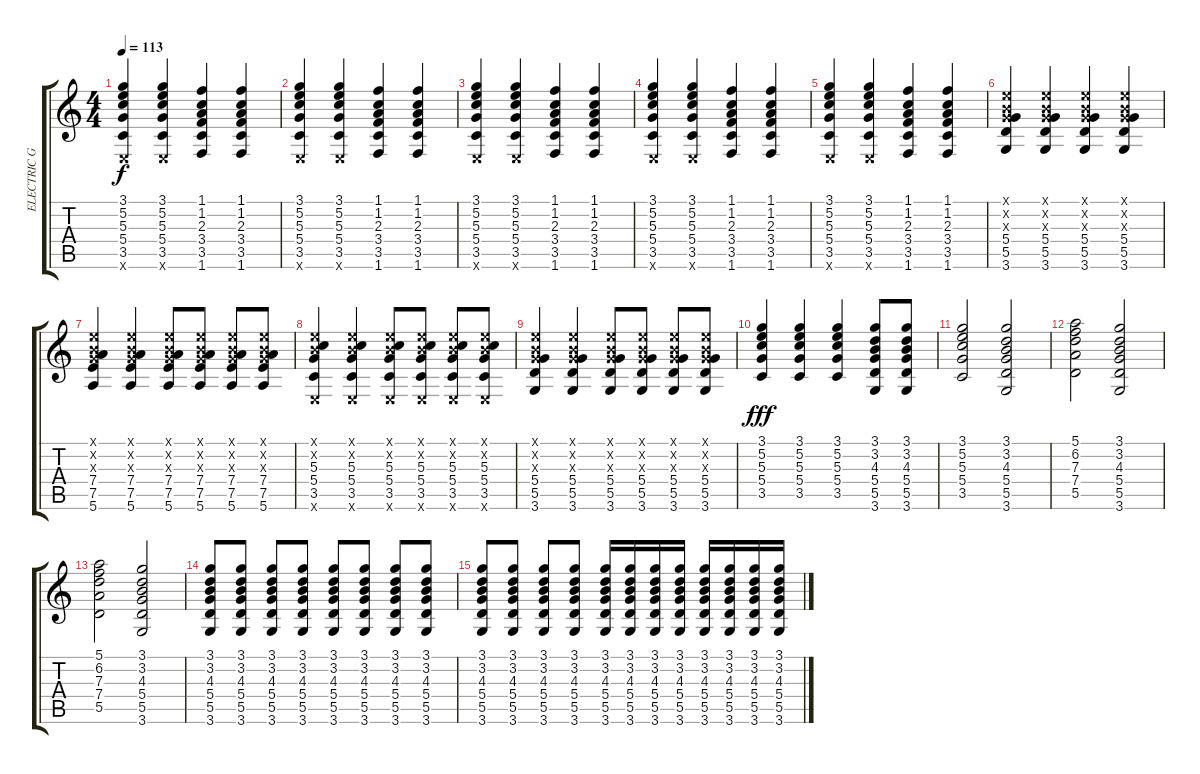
\track ("ELECTRIC GUITAR 2" "ELECTRIC G") {instrument distortionguitar}
\staff {score tabs}
\tuning (E4 B3 G3 D3 A2 E2) {hide}
\ts (4 4)
\tempo 113
\clef g2
\ks c
(3.1 5.2 5.3 5.4 3.5 0.6{x}).4{dy f} (3.1 5.2 5.3 5.4 3.5 0.6{x}).4 (1.1 1.2 2.3 3.4 3.5 1.6).4 (1.1 1.2 2.3 3.4 3.5 1.6).4 |
(3.1 5.2 5.3 5.4 3.5 0.6{x}).4 (3.1 5.2 5.3 5.4 3.5 0.6{x}).4 (1.1 1.2 2.3 3.4 3.5 1.6).4 (1.1 1.2 2.3 3.4 3.5 1.6).4 |
(3.1 5.2 5.3 5.4 3.5 0.6{x}).4 (3.1 5.2 5.3 5.4 3.5 0.6{x}).4 (1.1 1.2 2.3 3.4 3.5 1.6).4 (1.1 1.2 2.3 3.4 3.5 1.6).4 |
(3.1 5.2 5.3 5.4 3.5 0.6{x}).4 (3.1 5.2 5.3 5.4 3.5 0.6{x}).4 (1.1 1.2 2.3 3.4 3.5 1.6).4 (1.1 1.2 2.3 3.4 3.5 1.6).4 |
(3.1 5.2 5.3 5.4 3.5 0.6{x}).4 (3.1 5.2 5.3 5.4 3.5 0.6{x}).4 (1.1 1.2 2.3 3.4 3.5 1.6).4 (1.1 1.2 2.3 3.4 3.5 1.6).4 |
(0.1{x} 0.2{x} 0.3{x} 5.4 5.5 3.6).4 (0.1{x} 0.2{x} 0.3{x} 5.4 5.5 3.6).4 (0.1{x} 0.2{x} 0.3{x} 5.4 5.5 3.6).4 (0.1{x} 0.2{x} 0.3{x} 5.4 5.5 3.6).4 |
(0.1{x} 0.2{x} 0.3{x} 7.4 7.5 5.6).4 (0.1{x} 0.2{x} 0.3{x} 7.4 7.5 5.6).4 (0.1{x} 0.2{x} 0.3{x} 7.4 7.5 5.6).8 (0.1{x} 0.2{x} 0.3{x} 7.4 7.5 5.6).8 (0.1{x} 0.2{x} 0.3{x} 7.4 7.5 5.6).8 (0.1{x} 0.2{x} 0.3{x} 7.4 7.5 5.6).8 |
(0.1{x} 0.2{x} 5.3 5.4 3.5 0.6{x}).4 (0.1{x} 0.2{x} 5.3 5.4 3.5 0.6{x}).4 (0.1{x} 0.2{x} 5.3 5.4 3.5 0.6{x}).8 (0.1{x} 0.2{x} 5.3 5.4 3.5 0.6{x}).8 (0.1{x} 0.2{x} 5.3 5.4 3.5 0.6{x}).8 (0.1{x} 0.2{x} 5.3 5.4 3.5 0.6{x}).8 |
(0.1{x} 0.2{x} 0.3{x} 5.4 5.5 3.6).4 (0.1{x} 0.2{x} 0.3{x} 5.4 5.5 3.6).4 (0.1{x} 0.2{x} 0.3{x} 5.4 5.5 3.6).8 (0.1{x} 0.2{x} 0.3{x} 5.4 5.5 3.6).8 (0.1{x} 0.2{x} 0.3{x} 5.4 5.5 3.6).8 (0.1{x} 0.2{x} 0.3{x} 5.4 5.5 3.6).8 |
(3.1 5.2 5.3 5.4 3.5).4{dy fff} (3.1 5.2 5.3 5.4 3.5).4 (3.1 5.2 5.3 5.4 3.5).4 (3.1 3.2 4.3 5.4 5.5 3.6).8 (3.1 3.2 4.3 5.4 5.5 3.6).8 |
(3.1 5.2 5.3 5.4 3.5).2 (3.1 3.2 4.3 5.4 5.5 3.6).2 |
(5.1 6.2 7.3 7.4 5.5).2 (3.1 3.2 4.3 5.4 5.5 3.6).2 |
(5.1 6.2 7.3 7.4 5.5).2 (3.1 3.2 4.3 5.4 5.5 3.6).2 |
(3.1 3.2 4.3 5.4 5.5 3.6).8 (3.1 3.2 4.3 5.4 5.5 3.6).8 (3.1 3.2 4.3 5.4 5.5 3.6).8 (3.1 3.2 4.3 5.4 5.5 3.6).8 (3.1 3.2 4.3 5.4 5.5 3.6).8 (3.1 3.2 4.3 5.4 5.5 3.6).8 (3.1 3.2 4.3 5.4 5.5 3.6).8 (3.1 3.2 4.3 5.4 5.5 3.6).8 |
(3.1 3.2 4.3 5.4 5.5 3.6).8 (3.1 3.2 4.3 5.4 5.5 3.6).8 (3.1 3.2 4.3 5.4 5.5 3.6).8 (3.1 3.2 4.3 5.4 5.5 3.6).8 (3.1 3.2 4.3 5.4 5.5 3.6).16 (3.1 3.2 4.3 5.4 5.5 3.6).16 (3.1 3.2 4.3 5.4 5.5 3.6).16 (3.1 3.2 4.3 5.4 5.5 3.6).16 (3.1 3.2 4.3 5.4 5.5 3.6).16 (3.1 3.2 4.3 5.4 5.5 3.6).16 (3.1 3.2 4.3 5.4 5.5 3.6).16 (3.1 3.2 4.3 5.4 5.5 3.6).16
